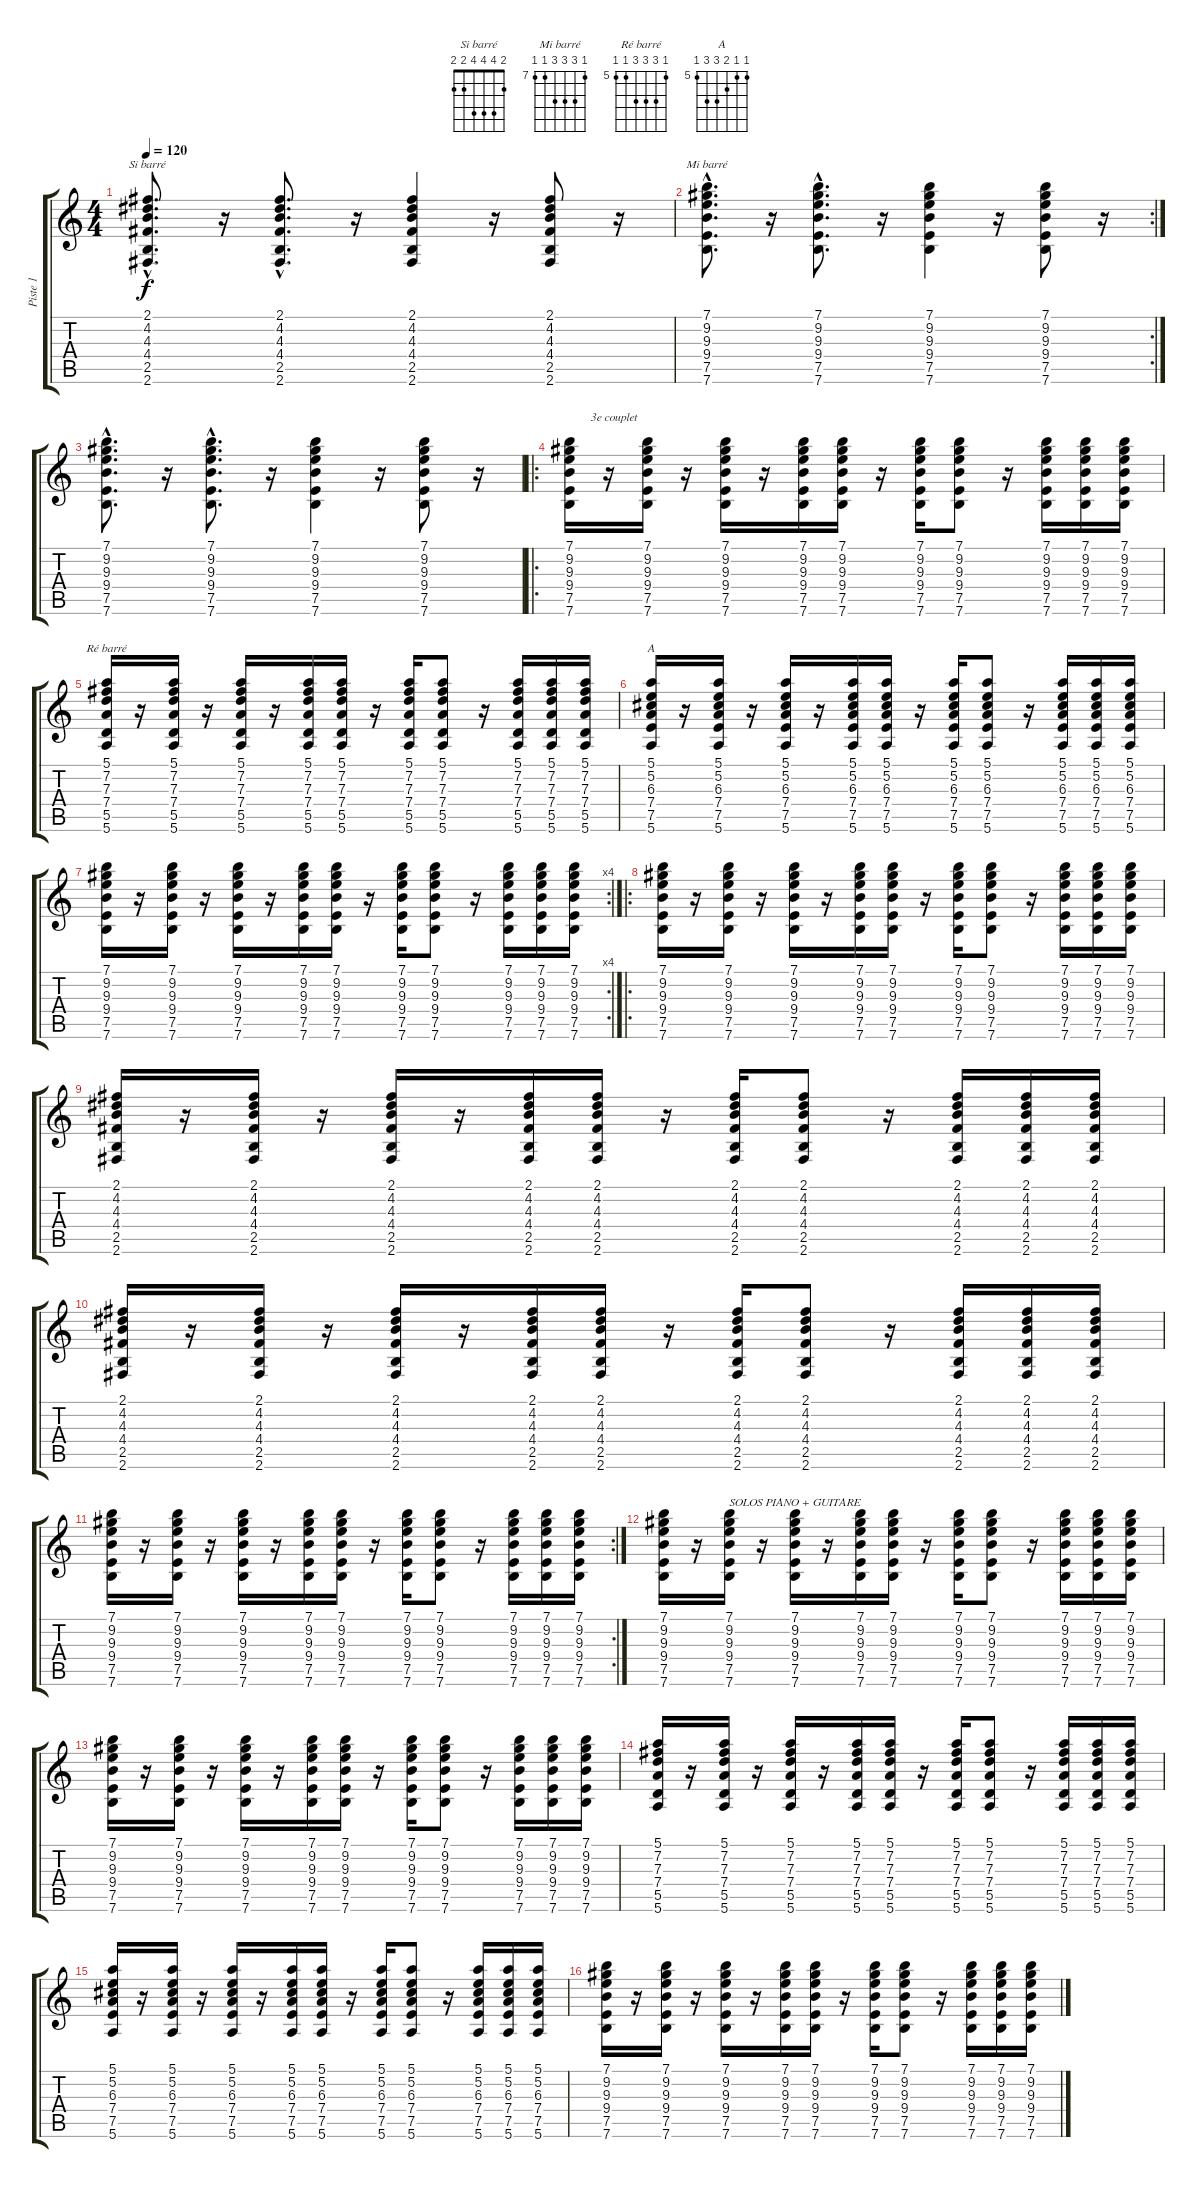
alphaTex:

\track ("Piste 1" "Piste 1") {instrument electricguitarclean}
\staff {score tabs}
\tuning (E4 B3 G3 D3 A2 E2) {hide}
\chord ("Si barré" 2 4 4 4 2 2)
\chord ("Mi barré" 7 9 9 9 7 7) {firstfret 7}
\chord ("Ré barré" 5 7 7 7 5 5) {firstfret 5}
\chord ("A" 5 5 6 7 7 5) {firstfret 5}
\ts (4 4)
\tempo 120
\clef g2
\ks c
(2.1{hac} 4.2{hac} 4.3{hac} 4.4{hac} 2.5{hac} 2.6{hac}).8{d ch "Si barré" dy f} r.16 (2.1{hac} 4.2{hac} 4.3{hac} 4.4{hac} 2.5{hac} 2.6{hac}).8{d} r.16 (2.1 4.2 4.3 4.4 2.5 2.6).4 r.16 (2.1 4.2 4.3 4.4 2.5 2.6).8 r.16 |
\rc 2
(7.1{hac} 9.2{hac} 9.3{hac} 9.4{hac} 7.5{hac} 7.6{hac}).8{d ch "Mi barré"} r.16 (7.1{hac} 9.2{hac} 9.3{hac} 9.4{hac} 7.5{hac} 7.6{hac}).8{d} r.16 (7.1 9.2 9.3 9.4 7.5 7.6).4 r.16 (7.1 9.2 9.3 9.4 7.5 7.6).8 r.16 |
(7.1{hac} 9.2{hac} 9.3{hac} 9.4{hac} 7.5{hac} 7.6{hac}).8{d} r.16 (7.1{hac} 9.2{hac} 9.3{hac} 9.4{hac} 7.5{hac} 7.6{hac}).8{d} r.16 (7.1 9.2 9.3 9.4 7.5 7.6).4 r.16 (7.1 9.2 9.3 9.4 7.5 7.6).8 r.16 |
\ro
(7.1 9.2 9.3 9.4 7.5 7.6).16{txt "       3e couplet"} r.16 (7.1 9.2 9.3 9.4 7.5 7.6).16 r.16 (7.1 9.2 9.3 9.4 7.5 7.6).16 r.16 (7.1 9.2 9.3 9.4 7.5 7.6).16 (7.1 9.2 9.3 9.4 7.5 7.6).16 r.16 (7.1 9.2 9.3 9.4 7.5 7.6).16 (7.1 9.2 9.3 9.4 7.5 7.6).8 r.16 (7.1 9.2 9.3 9.4 7.5 7.6).16 (7.1 9.2 9.3 9.4 7.5 7.6).16 (7.1 9.2 9.3 9.4 7.5 7.6).16 |
(5.1 7.2 7.3 7.4 5.5 5.6).16{ch "Ré barré"} r.16 (5.1 7.2 7.3 7.4 5.5 5.6).16 r.16 (5.1 7.2 7.3 7.4 5.5 5.6).16 r.16 (5.1 7.2 7.3 7.4 5.5 5.6).16 (5.1 7.2 7.3 7.4 5.5 5.6).16 r.16 (5.1 7.2 7.3 7.4 5.5 5.6).16 (5.1 7.2 7.3 7.4 5.5 5.6).8 r.16 (5.1 7.2 7.3 7.4 5.5 5.6).16 (5.1 7.2 7.3 7.4 5.5 5.6).16 (5.1 7.2 7.3 7.4 5.5 5.6).16 |
(5.1 5.2 6.3 7.4 7.5 5.6).16{ch "A"} r.16 (5.1 5.2 6.3 7.4 7.5 5.6).16 r.16 (5.1 5.2 6.3 7.4 7.5 5.6).16 r.16 (5.1 5.2 6.3 7.4 7.5 5.6).16 (5.1 5.2 6.3 7.4 7.5 5.6).16 r.16 (5.1 5.2 6.3 7.4 7.5 5.6).16 (5.1 5.2 6.3 7.4 7.5 5.6).8 r.16 (5.1 5.2 6.3 7.4 7.5 5.6).16 (5.1 5.2 6.3 7.4 7.5 5.6).16 (5.1 5.2 6.3 7.4 7.5 5.6).16 |
\rc 4
(7.1 9.2 9.3 9.4 7.5 7.6).16 r.16 (7.1 9.2 9.3 9.4 7.5 7.6).16 r.16 (7.1 9.2 9.3 9.4 7.5 7.6).16 r.16 (7.1 9.2 9.3 9.4 7.5 7.6).16 (7.1 9.2 9.3 9.4 7.5 7.6).16 r.16 (7.1 9.2 9.3 9.4 7.5 7.6).16 (7.1 9.2 9.3 9.4 7.5 7.6).8 r.16 (7.1 9.2 9.3 9.4 7.5 7.6).16 (7.1 9.2 9.3 9.4 7.5 7.6).16 (7.1 9.2 9.3 9.4 7.5 7.6).16 |
\ro
(7.1 9.2 9.3 9.4 7.5 7.6).16 r.16 (7.1 9.2 9.3 9.4 7.5 7.6).16 r.16 (7.1 9.2 9.3 9.4 7.5 7.6).16 r.16 (7.1 9.2 9.3 9.4 7.5 7.6).16 (7.1 9.2 9.3 9.4 7.5 7.6).16 r.16 (7.1 9.2 9.3 9.4 7.5 7.6).16 (7.1 9.2 9.3 9.4 7.5 7.6).8 r.16 (7.1 9.2 9.3 9.4 7.5 7.6).16 (7.1 9.2 9.3 9.4 7.5 7.6).16 (7.1 9.2 9.3 9.4 7.5 7.6).16 |
(2.1 4.2 4.3 4.4 2.5 2.6).16 r.16 (2.1 4.2 4.3 4.4 2.5 2.6).16 r.16 (2.1 4.2 4.3 4.4 2.5 2.6).16 r.16 (2.1 4.2 4.3 4.4 2.5 2.6).16 (2.1 4.2 4.3 4.4 2.5 2.6).16 r.16 (2.1 4.2 4.3 4.4 2.5 2.6).16 (2.1 4.2 4.3 4.4 2.5 2.6).8 r.16 (2.1 4.2 4.3 4.4 2.5 2.6).16 (2.1 4.2 4.3 4.4 2.5 2.6).16 (2.1 4.2 4.3 4.4 2.5 2.6).16 |
(2.1 4.2 4.3 4.4 2.5 2.6).16 r.16 (2.1 4.2 4.3 4.4 2.5 2.6).16 r.16 (2.1 4.2 4.3 4.4 2.5 2.6).16 r.16 (2.1 4.2 4.3 4.4 2.5 2.6).16 (2.1 4.2 4.3 4.4 2.5 2.6).16 r.16 (2.1 4.2 4.3 4.4 2.5 2.6).16 (2.1 4.2 4.3 4.4 2.5 2.6).8 r.16 (2.1 4.2 4.3 4.4 2.5 2.6).16 (2.1 4.2 4.3 4.4 2.5 2.6).16 (2.1 4.2 4.3 4.4 2.5 2.6).16 |
\rc 2
(7.1 9.2 9.3 9.4 7.5 7.6).16 r.16 (7.1 9.2 9.3 9.4 7.5 7.6).16 r.16 (7.1 9.2 9.3 9.4 7.5 7.6).16 r.16 (7.1 9.2 9.3 9.4 7.5 7.6).16 (7.1 9.2 9.3 9.4 7.5 7.6).16 r.16 (7.1 9.2 9.3 9.4 7.5 7.6).16 (7.1 9.2 9.3 9.4 7.5 7.6).8 r.16 (7.1 9.2 9.3 9.4 7.5 7.6).16 (7.1 9.2 9.3 9.4 7.5 7.6).16 (7.1 9.2 9.3 9.4 7.5 7.6).16 |
(7.1 9.2 9.3 9.4 7.5 7.6).16 r.16 (7.1 9.2 9.3 9.4 7.5 7.6).16{txt "SOLOS PIANO + GUITARE"} r.16 (7.1 9.2 9.3 9.4 7.5 7.6).16 r.16 (7.1 9.2 9.3 9.4 7.5 7.6).16 (7.1 9.2 9.3 9.4 7.5 7.6).16 r.16 (7.1 9.2 9.3 9.4 7.5 7.6).16 (7.1 9.2 9.3 9.4 7.5 7.6).8 r.16 (7.1 9.2 9.3 9.4 7.5 7.6).16 (7.1 9.2 9.3 9.4 7.5 7.6).16 (7.1 9.2 9.3 9.4 7.5 7.6).16 |
(7.1 9.2 9.3 9.4 7.5 7.6).16 r.16 (7.1 9.2 9.3 9.4 7.5 7.6).16 r.16 (7.1 9.2 9.3 9.4 7.5 7.6).16 r.16 (7.1 9.2 9.3 9.4 7.5 7.6).16 (7.1 9.2 9.3 9.4 7.5 7.6).16 r.16 (7.1 9.2 9.3 9.4 7.5 7.6).16 (7.1 9.2 9.3 9.4 7.5 7.6).8 r.16 (7.1 9.2 9.3 9.4 7.5 7.6).16 (7.1 9.2 9.3 9.4 7.5 7.6).16 (7.1 9.2 9.3 9.4 7.5 7.6).16 |
(5.1 7.2 7.3 7.4 5.5 5.6).16 r.16 (5.1 7.2 7.3 7.4 5.5 5.6).16 r.16 (5.1 7.2 7.3 7.4 5.5 5.6).16 r.16 (5.1 7.2 7.3 7.4 5.5 5.6).16 (5.1 7.2 7.3 7.4 5.5 5.6).16 r.16 (5.1 7.2 7.3 7.4 5.5 5.6).16 (5.1 7.2 7.3 7.4 5.5 5.6).8 r.16 (5.1 7.2 7.3 7.4 5.5 5.6).16 (5.1 7.2 7.3 7.4 5.5 5.6).16 (5.1 7.2 7.3 7.4 5.5 5.6).16 |
(5.1 5.2 6.3 7.4 7.5 5.6).16 r.16 (5.1 5.2 6.3 7.4 7.5 5.6).16 r.16 (5.1 5.2 6.3 7.4 7.5 5.6).16 r.16 (5.1 5.2 6.3 7.4 7.5 5.6).16 (5.1 5.2 6.3 7.4 7.5 5.6).16 r.16 (5.1 5.2 6.3 7.4 7.5 5.6).16 (5.1 5.2 6.3 7.4 7.5 5.6).8 r.16 (5.1 5.2 6.3 7.4 7.5 5.6).16 (5.1 5.2 6.3 7.4 7.5 5.6).16 (5.1 5.2 6.3 7.4 7.5 5.6).16 |
(7.1 9.2 9.3 9.4 7.5 7.6).16 r.16 (7.1 9.2 9.3 9.4 7.5 7.6).16 r.16 (7.1 9.2 9.3 9.4 7.5 7.6).16 r.16 (7.1 9.2 9.3 9.4 7.5 7.6).16 (7.1 9.2 9.3 9.4 7.5 7.6).16 r.16 (7.1 9.2 9.3 9.4 7.5 7.6).16 (7.1 9.2 9.3 9.4 7.5 7.6).8 r.16 (7.1 9.2 9.3 9.4 7.5 7.6).16 (7.1 9.2 9.3 9.4 7.5 7.6).16 (7.1 9.2 9.3 9.4 7.5 7.6).16
